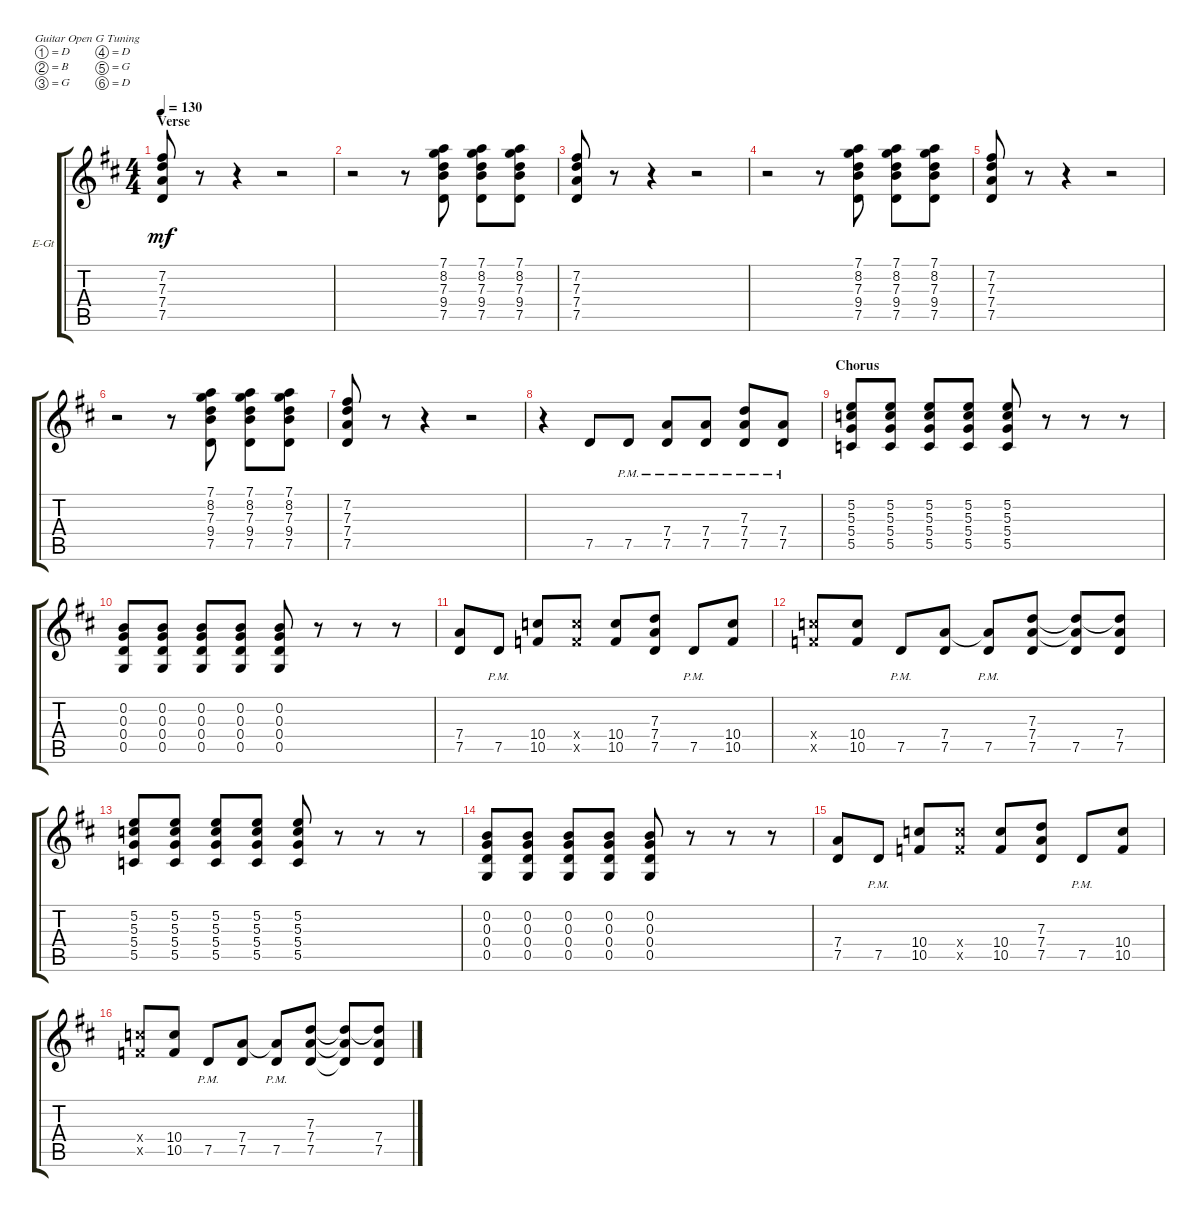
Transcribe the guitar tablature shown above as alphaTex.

\defaultSystemsLayout 4
\bracketExtendMode groupsimilarinstruments
\firstSystemTrackNameOrientation horizontal
\otherSystemsTrackNameOrientation horizontal
\track ("Keith Richards" "E-Gt") {instrument distortionguitar}
\staff {score tabs}
\tuning (D4 B3 G3 D3 G2 D2)
\ts (4 4)
\section ("" "Verse")
\tempo 130
\clef g2
\ks d
(7.2 7.3 7.4 7.5).8{dy mf} r.8 r.4 r.2 |
r.2 r.8 (8.2 7.3 9.4 7.1 7.5).8 (9.4 7.3 8.2 7.1 7.5).8 (8.2 7.3 9.4 7.1 7.5).8 |
(7.2 7.3 7.4 7.5).8 r.8 r.4 r.2 |
r.2 r.8 (8.2 7.3 9.4 7.1 7.5).8 (9.4 7.3 8.2 7.1 7.5).8 (8.2 7.3 9.4 7.1 7.5).8 |
(7.2 7.3 7.4 7.5).8 r.8 r.4 r.2 |
r.2 r.8 (8.2 7.3 9.4 7.1 7.5).8 (9.4 7.3 8.2 7.1 7.5).8 (8.2 7.3 9.4 7.1 7.5).8 |
(7.2 7.3 7.4 7.5).8 r.8 r.4 r.2 |
r.4 7.5.8 7.5{pm}.8 (7.5{pm} 7.4).8 (7.5{pm} 7.4).8 (7.5{pm} 7.4 7.3).8 (7.5{pm} 7.4{pm}).8 |
\section ("" "Chorus")
(5.5 5.4 5.3 5.2).8 (5.5 5.4 5.3 5.2).8 (5.2 5.3 5.4 5.5).8 (5.5 5.4 5.3 5.2).8 (5.2 5.3 5.4 5.5).8 r.8 r.8 r.8 |
(0.2 0.3 0.4 0.5).8 (0.2 0.3 0.4 0.5).8 (0.5 0.4 0.3 0.2).8 (0.2 0.3 0.4 0.5).8 (0.5 0.4 0.3 0.2).8 r.8 r.8 r.8 |
(7.5 7.4).8 7.5{pm}.8 (10.5 10.4).8 (10.5{x} 10.4{x}).8 (10.4 10.5).8 (7.5 7.4 7.3).8 7.5{pm}.8 (10.4 10.5).8 |
(10.5{x} 10.4{x}).8 (10.5 10.4).8 7.5{pm}.8 (7.5 7.4).8 (7.4{t} 7.5{pm}).8 (7.4 7.3 7.5).8 (7.5 7.4{t} 7.3{t}).8 (7.4 7.5 7.3{t}).8 |
(5.4 5.5 5.3 5.2).8 (5.5 5.4 5.3 5.2).8 (5.2 5.3 5.4 5.5).8 (5.5 5.4 5.3 5.2).8 (5.2 5.3 5.4 5.5).8 r.8 r.8 r.8 |
(0.2 0.3 0.4 0.5).8 (0.2 0.3 0.4 0.5).8 (0.5 0.4 0.3 0.2).8 (0.2 0.3 0.4 0.5).8 (0.5 0.4 0.3 0.2).8 r.8 r.8 r.8 |
(7.5 7.4).8 7.5{pm}.8 (10.5 10.4).8 (10.5{x} 10.4{x}).8 (10.4 10.5).8 (7.5 7.4 7.3).8 7.5{pm}.8 (10.4 10.5).8 |
(10.5{x} 10.4{x}).8 (10.5 10.4).8 7.5{pm}.8 (7.5 7.4).8 (7.4{t} 7.5{pm}).8 (7.4 7.3 7.5).8 (7.5{t} 7.4{t} 7.3{t}).8 (7.4 7.5 7.3{t}).8
